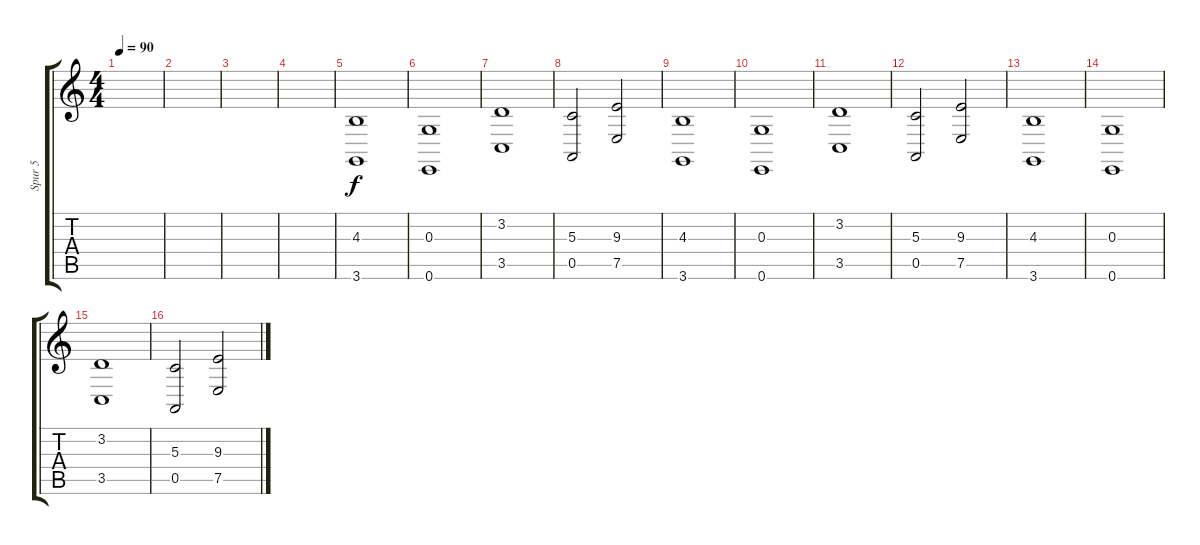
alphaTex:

\track ("Spur 5" "Spur 5") {instrument stringensemble1}
\staff {score tabs}
\tuning (E4 B3 G3 D3 A2 E2) {hide}
\ts (4 4)
\tempo 90
\clef g2
\ks c
|
|
|
|
(4.3 3.6).1 |
(0.3 0.6).1 |
(3.2 3.5).1 |
(5.3 0.5).2 (9.3 7.5).2 |
(4.3 3.6).1 |
(0.3 0.6).1 |
(3.2 3.5).1 |
(5.3 0.5).2 (9.3 7.5).2 |
(4.3 3.6).1 |
(0.3 0.6).1 |
(3.2 3.5).1 |
(5.3 0.5).2 (9.3 7.5).2
